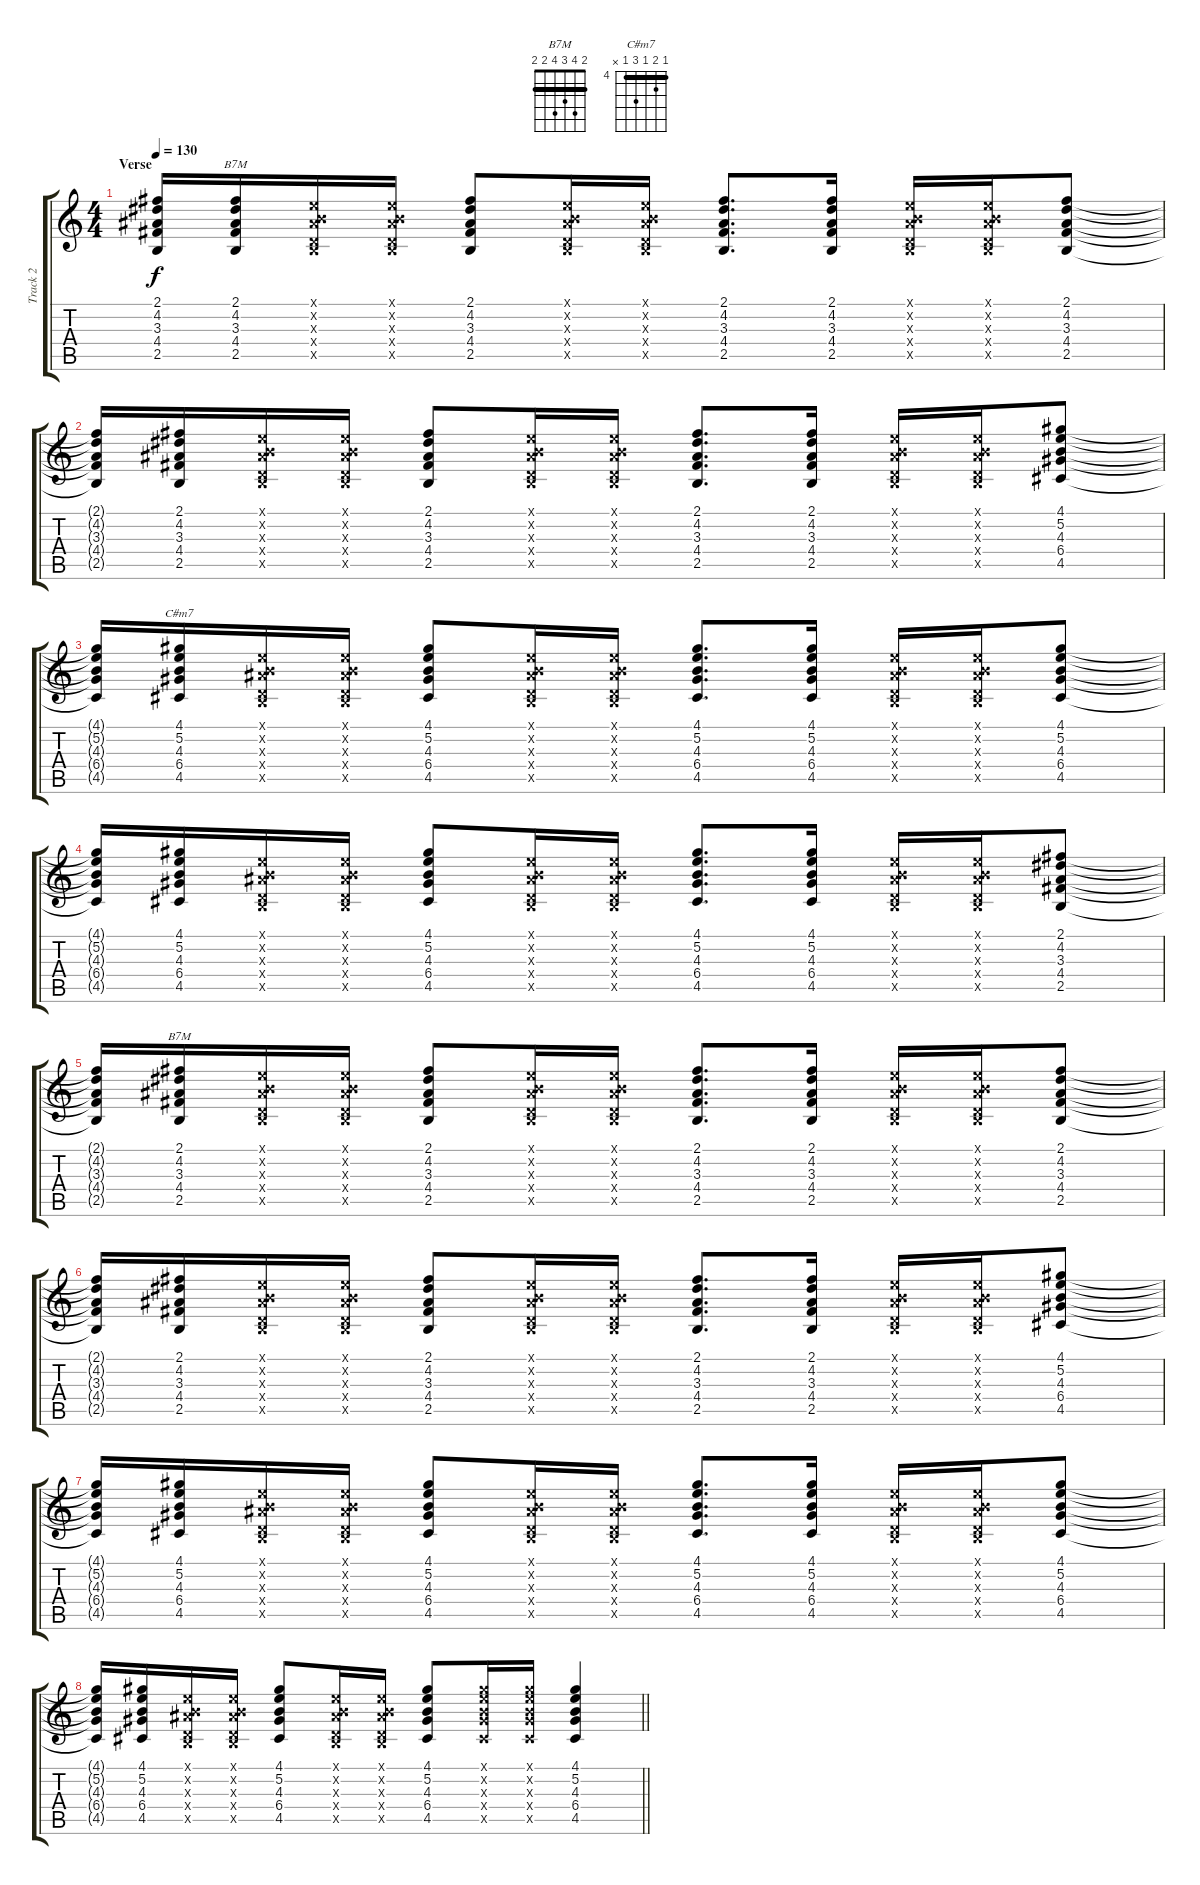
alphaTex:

\track ("Track 2" "Track 2") {instrument acousticguitarsteel}
\staff {score tabs}
\tuning (E4 B3 G3 D3 A2 E2) {hide}
\chord ("B7M" 2 4 3 4 2 x) {barre 2}
\chord ("C#m7" 4 5 4 6 4 x) {firstfret 4 barre 4}
\chord ("B7M" 2 4 3 4 2 2) {barre 2}
\ts (4 4)
\section ("" "Verse")
\tempo 130
\clef g2
\ks c
(2.1{t} 4.2{t} 3.3{t} 4.4{t} 2.5{t}).16{dy f} (2.1 4.2 3.3 4.4 2.5).16{ch "B7M"} (0.1{x} 0.2{x} 3.3{x} 0.4{x} 2.5{x}).16 (0.1{x} 0.2{x} 3.3{x} 0.4{x} 2.5{x}).16 (2.1 4.2 3.3 4.4 2.5).8 (0.1{x} 0.2{x} 3.3{x} 0.4{x} 2.5{x}).16 (0.1{x} 0.2{x} 3.3{x} 0.4{x} 2.5{x}).16 (2.1 4.2 3.3 4.4 2.5).8{d} (2.1 4.2 3.3 4.4 2.5).16 (0.1{x} 0.2{x} 3.3{x} 0.4{x} 2.5{x}).16 (0.1{x} 0.2{x} 3.3{x} 0.4{x} 2.5{x}).16 (2.1 4.2 3.3 4.4 2.5).8 |
(2.1{t} 4.2{t} 3.3{t} 4.4{t} 2.5{t}).16 (2.1 4.2 3.3 4.4 2.5).16 (0.1{x} 0.2{x} 3.3{x} 0.4{x} 2.5{x}).16 (0.1{x} 0.2{x} 3.3{x} 0.4{x} 2.5{x}).16 (2.1 4.2 3.3 4.4 2.5).8 (0.1{x} 0.2{x} 3.3{x} 0.4{x} 2.5{x}).16 (0.1{x} 0.2{x} 3.3{x} 0.4{x} 2.5{x}).16 (2.1 4.2 3.3 4.4 2.5).8{d} (2.1 4.2 3.3 4.4 2.5).16 (0.1{x} 0.2{x} 3.3{x} 0.4{x} 2.5{x}).16 (0.1{x} 0.2{x} 3.3{x} 0.4{x} 2.5{x}).16 (4.1 5.2 4.3 6.4 4.5).8 |
(4.1{t} 5.2{t} 4.3{t} 6.4{t} 4.5{t}).16 (4.1 5.2 4.3 6.4 4.5).16{ch "C#m7"} (0.1{x} 0.2{x} 3.3{x} 0.4{x} 2.5{x}).16 (0.1{x} 0.2{x} 3.3{x} 0.4{x} 2.5{x}).16 (4.1 5.2 4.3 6.4 4.5).8 (0.1{x} 0.2{x} 3.3{x} 0.4{x} 2.5{x}).16 (0.1{x} 0.2{x} 3.3{x} 0.4{x} 2.5{x}).16 (4.1 5.2 4.3 6.4 4.5).8{d} (4.1 5.2 4.3 6.4 4.5).16 (0.1{x} 0.2{x} 3.3{x} 0.4{x} 2.5{x}).16 (0.1{x} 0.2{x} 3.3{x} 0.4{x} 2.5{x}).16 (4.1 5.2 4.3 6.4 4.5).8 |
(4.1{t} 5.2{t} 4.3{t} 6.4{t} 4.5{t}).16 (4.1 5.2 4.3 6.4 4.5).16 (0.1{x} 0.2{x} 3.3{x} 0.4{x} 2.5{x}).16 (0.1{x} 0.2{x} 3.3{x} 0.4{x} 2.5{x}).16 (4.1 5.2 4.3 6.4 4.5).8 (0.1{x} 0.2{x} 3.3{x} 0.4{x} 2.5{x}).16 (0.1{x} 0.2{x} 3.3{x} 0.4{x} 2.5{x}).16 (4.1 5.2 4.3 6.4 4.5).8{d} (4.1 5.2 4.3 6.4 4.5).16 (0.1{x} 0.2{x} 3.3{x} 0.4{x} 2.5{x}).16 (0.1{x} 0.2{x} 3.3{x} 0.4{x} 2.5{x}).16 (2.1 4.2 3.3 4.4 2.5).8 |
(2.1{t} 4.2{t} 3.3{t} 4.4{t} 2.5{t}).16 (2.1 4.2 3.3 4.4 2.5).16{ch "B7M"} (0.1{x} 0.2{x} 3.3{x} 0.4{x} 2.5{x}).16 (0.1{x} 0.2{x} 3.3{x} 0.4{x} 2.5{x}).16 (2.1 4.2 3.3 4.4 2.5).8 (0.1{x} 0.2{x} 3.3{x} 0.4{x} 2.5{x}).16 (0.1{x} 0.2{x} 3.3{x} 0.4{x} 2.5{x}).16 (2.1 4.2 3.3 4.4 2.5).8{d} (2.1 4.2 3.3 4.4 2.5).16 (0.1{x} 0.2{x} 3.3{x} 0.4{x} 2.5{x}).16 (0.1{x} 0.2{x} 3.3{x} 0.4{x} 2.5{x}).16 (2.1 4.2 3.3 4.4 2.5).8 |
(2.1{t} 4.2{t} 3.3{t} 4.4{t} 2.5{t}).16 (2.1 4.2 3.3 4.4 2.5).16 (0.1{x} 0.2{x} 3.3{x} 0.4{x} 2.5{x}).16 (0.1{x} 0.2{x} 3.3{x} 0.4{x} 2.5{x}).16 (2.1 4.2 3.3 4.4 2.5).8 (0.1{x} 0.2{x} 3.3{x} 0.4{x} 2.5{x}).16 (0.1{x} 0.2{x} 3.3{x} 0.4{x} 2.5{x}).16 (2.1 4.2 3.3 4.4 2.5).8{d} (2.1 4.2 3.3 4.4 2.5).16 (0.1{x} 0.2{x} 3.3{x} 0.4{x} 2.5{x}).16 (0.1{x} 0.2{x} 3.3{x} 0.4{x} 2.5{x}).16 (4.1 5.2 4.3 6.4 4.5).8 |
(4.1{t} 5.2{t} 4.3{t} 6.4{t} 4.5{t}).16 (4.1 5.2 4.3 6.4 4.5).16 (0.1{x} 0.2{x} 3.3{x} 0.4{x} 2.5{x}).16 (0.1{x} 0.2{x} 3.3{x} 0.4{x} 2.5{x}).16 (4.1 5.2 4.3 6.4 4.5).8 (0.1{x} 0.2{x} 3.3{x} 0.4{x} 2.5{x}).16 (0.1{x} 0.2{x} 3.3{x} 0.4{x} 2.5{x}).16 (4.1 5.2 4.3 6.4 4.5).8{d} (4.1 5.2 4.3 6.4 4.5).16 (0.1{x} 0.2{x} 3.3{x} 0.4{x} 2.5{x}).16 (0.1{x} 0.2{x} 3.3{x} 0.4{x} 2.5{x}).16 (4.1 5.2 4.3 6.4 4.5).8 |
\barLineRight lightlight
(4.1{t} 5.2{t} 4.3{t} 6.4{t} 4.5{t}).16 (4.1 5.2 4.3 6.4 4.5).16 (0.1{x} 0.2{x} 3.3{x} 0.4{x} 2.5{x}).16 (0.1{x} 0.2{x} 3.3{x} 0.4{x} 2.5{x}).16 (4.1 5.2 4.3 6.4 4.5).8 (0.1{x} 0.2{x} 3.3{x} 0.4{x} 2.5{x}).16 (0.1{x} 0.2{x} 3.3{x} 0.4{x} 2.5{x}).16 (4.1 5.2 4.3 6.4 4.5).8 (4.1{x} 5.2{x} 4.3{x} 6.4{x} 4.5{x}).16 (4.1{x} 5.2{x} 4.3{x} 6.4{x} 4.5{x}).16 (4.1 5.2 4.3 6.4 4.5).4
